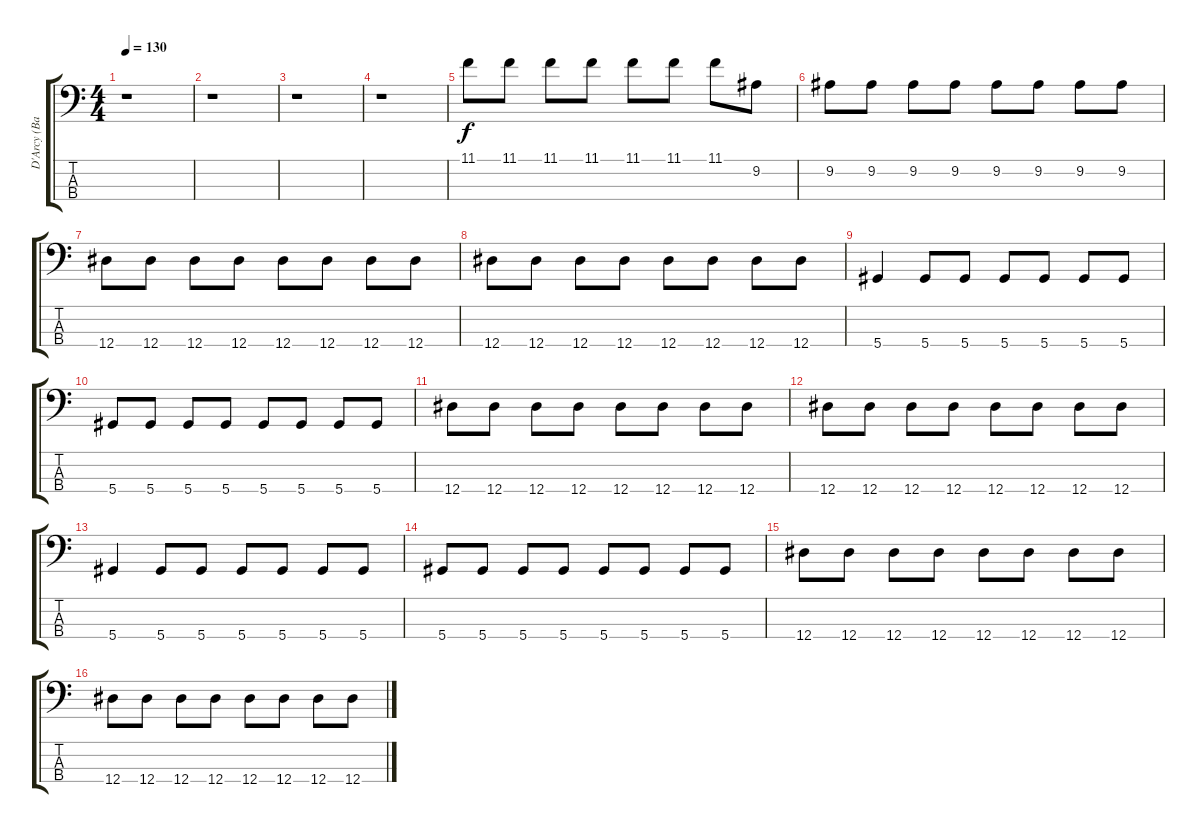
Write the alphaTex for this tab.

\track ("D'Arcy (Bass)" "D'Arcy (Ba") {instrument electricbasspick}
\staff {score tabs}
\tuning (Gb2 Db2 Ab1 Eb1) {hide}
\ts (4 4)
\tempo 130
\clef f4
\ks c
r.1{dy f} |
r.1 |
r.1 |
r.1 |
11.1.8 11.1.8 11.1.8 11.1.8 11.1.8 11.1.8 11.1.8 9.2.8 |
9.2.8 9.2.8 9.2.8 9.2.8 9.2.8 9.2.8 9.2.8 9.2.8 |
12.4.8 12.4.8 12.4.8 12.4.8 12.4.8 12.4.8 12.4.8 12.4.8 |
12.4.8 12.4.8 12.4.8 12.4.8 12.4.8 12.4.8 12.4.8 12.4.8 |
5.4.4 5.4.8 5.4.8 5.4.8 5.4.8 5.4.8 5.4.8 |
5.4.8 5.4.8 5.4.8 5.4.8 5.4.8 5.4.8 5.4.8 5.4.8 |
12.4.8 12.4.8 12.4.8 12.4.8 12.4.8 12.4.8 12.4.8 12.4.8 |
12.4.8 12.4.8 12.4.8 12.4.8 12.4.8 12.4.8 12.4.8 12.4.8 |
5.4.4 5.4.8 5.4.8 5.4.8 5.4.8 5.4.8 5.4.8 |
5.4.8 5.4.8 5.4.8 5.4.8 5.4.8 5.4.8 5.4.8 5.4.8 |
12.4.8 12.4.8 12.4.8 12.4.8 12.4.8 12.4.8 12.4.8 12.4.8 |
12.4.8 12.4.8 12.4.8 12.4.8 12.4.8 12.4.8 12.4.8 12.4.8
